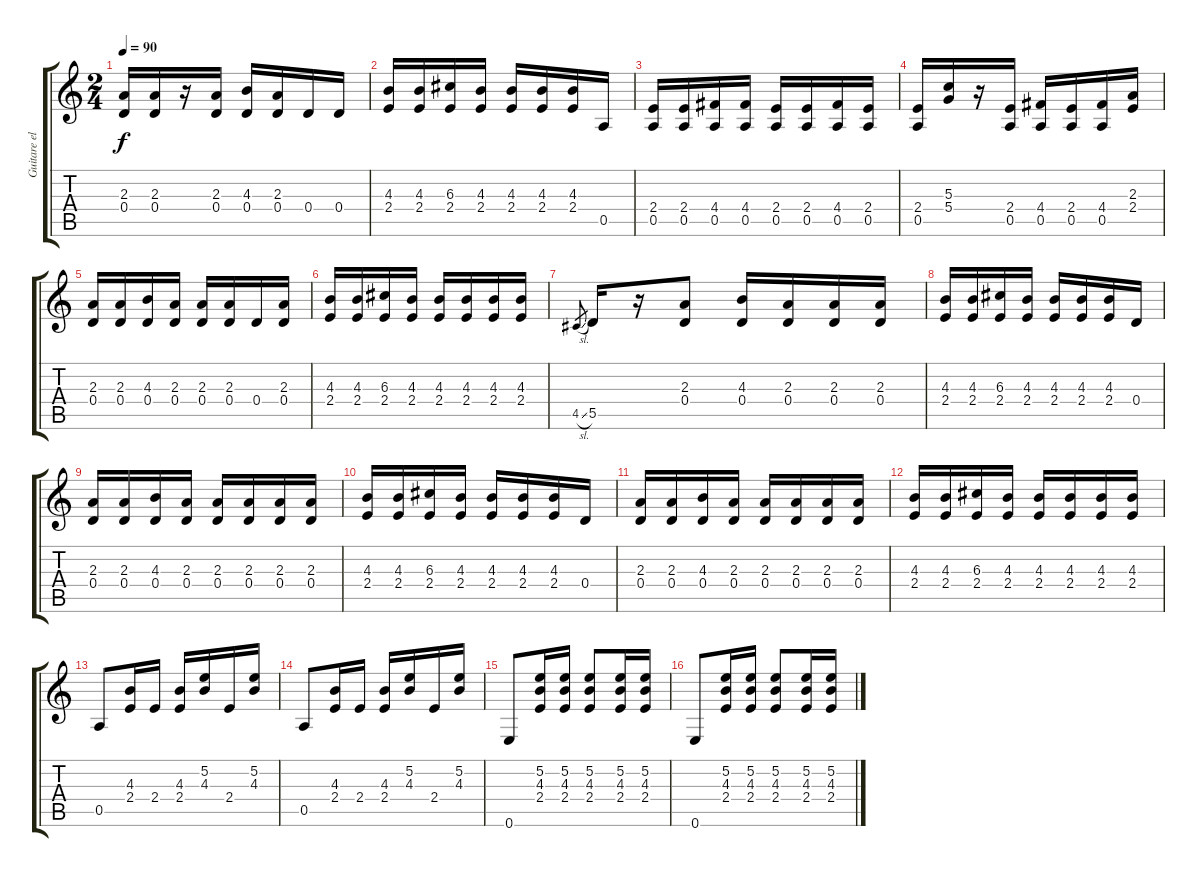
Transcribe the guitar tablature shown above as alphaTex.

\track ("Guitare elec 1" "Guitare el") {instrument electricguitarmuted}
\staff {score tabs}
\tuning (E4 B3 G3 D3 A2 E2) {hide}
\ts (2 4)
\tempo 90
\clef g2
\ks c
(2.3 0.4).16{dy f} (2.3 0.4).16 r.16 (2.3 0.4).16 (4.3 0.4).16 (2.3 0.4).16 0.4.16 0.4.16 |
(4.3 2.4).16 (4.3 2.4).16 (6.3 2.4).16 (4.3 2.4).16 (4.3 2.4).16 (4.3 2.4).16 (4.3 2.4).16 0.5.16 |
(2.4 0.5).16 (2.4 0.5).16 (4.4 0.5).16 (4.4 0.5).16 (2.4 0.5).16 (2.4 0.5).16 (4.4 0.5).16 (2.4 0.5).16 |
(2.4 0.5).16 (5.3 5.4).16 r.16 (2.4 0.5).16 (4.4 0.5).16 (2.4 0.5).16 (4.4 0.5).16 (2.3 2.4).16 |
(2.3 0.4).16 (2.3 0.4).16 (4.3 0.4).16 (2.3 0.4).16 (2.3 0.4).16 (2.3 0.4).16 0.4.16 (2.3 0.4).16 |
(4.3 2.4).16 (4.3 2.4).16 (6.3 2.4).16 (4.3 2.4).16 (4.3 2.4).16 (4.3 2.4).16 (4.3 2.4).16 (4.3 2.4).16 |
4.5{sl}.8{gr} 5.5.16 r.16 (2.3 0.4).8 (4.3 0.4).16 (2.3 0.4).16 (2.3 0.4).16 (2.3 0.4).16 |
(4.3 2.4).16 (4.3 2.4).16 (6.3 2.4).16 (4.3 2.4).16 (4.3 2.4).16 (4.3 2.4).16 (4.3 2.4).16 0.4.16 |
(2.3 0.4).16 (2.3 0.4).16 (4.3 0.4).16 (2.3 0.4).16 (2.3 0.4).16 (2.3 0.4).16 (2.3 0.4).16 (2.3 0.4).16 |
(4.3 2.4).16 (4.3 2.4).16 (6.3 2.4).16 (4.3 2.4).16 (4.3 2.4).16 (4.3 2.4).16 (4.3 2.4).16 0.4.16 |
(2.3 0.4).16 (2.3 0.4).16 (4.3 0.4).16 (2.3 0.4).16 (2.3 0.4).16 (2.3 0.4).16 (2.3 0.4).16 (2.3 0.4).16 |
(4.3 2.4).16 (4.3 2.4).16 (6.3 2.4).16 (4.3 2.4).16 (4.3 2.4).16 (4.3 2.4).16 (4.3 2.4).16 (4.3 2.4).16 |
0.5.8 (4.3 2.4).16 2.4.16 (4.3 2.4).16 (5.2 4.3).16 2.4.16 (5.2 4.3).16 |
0.5.8 (4.3 2.4).16 2.4.16 (4.3 2.4).16 (5.2 4.3).16 2.4.16 (5.2 4.3).16 |
0.6.8 (5.2 4.3 2.4).16 (5.2 4.3 2.4).16 (5.2 4.3 2.4).8 (5.2 4.3 2.4).16 (5.2 4.3 2.4).16 |
0.6.8 (5.2 4.3 2.4).16 (5.2 4.3 2.4).16 (5.2 4.3 2.4).8 (5.2 4.3 2.4).16 (5.2 4.3 2.4).16
